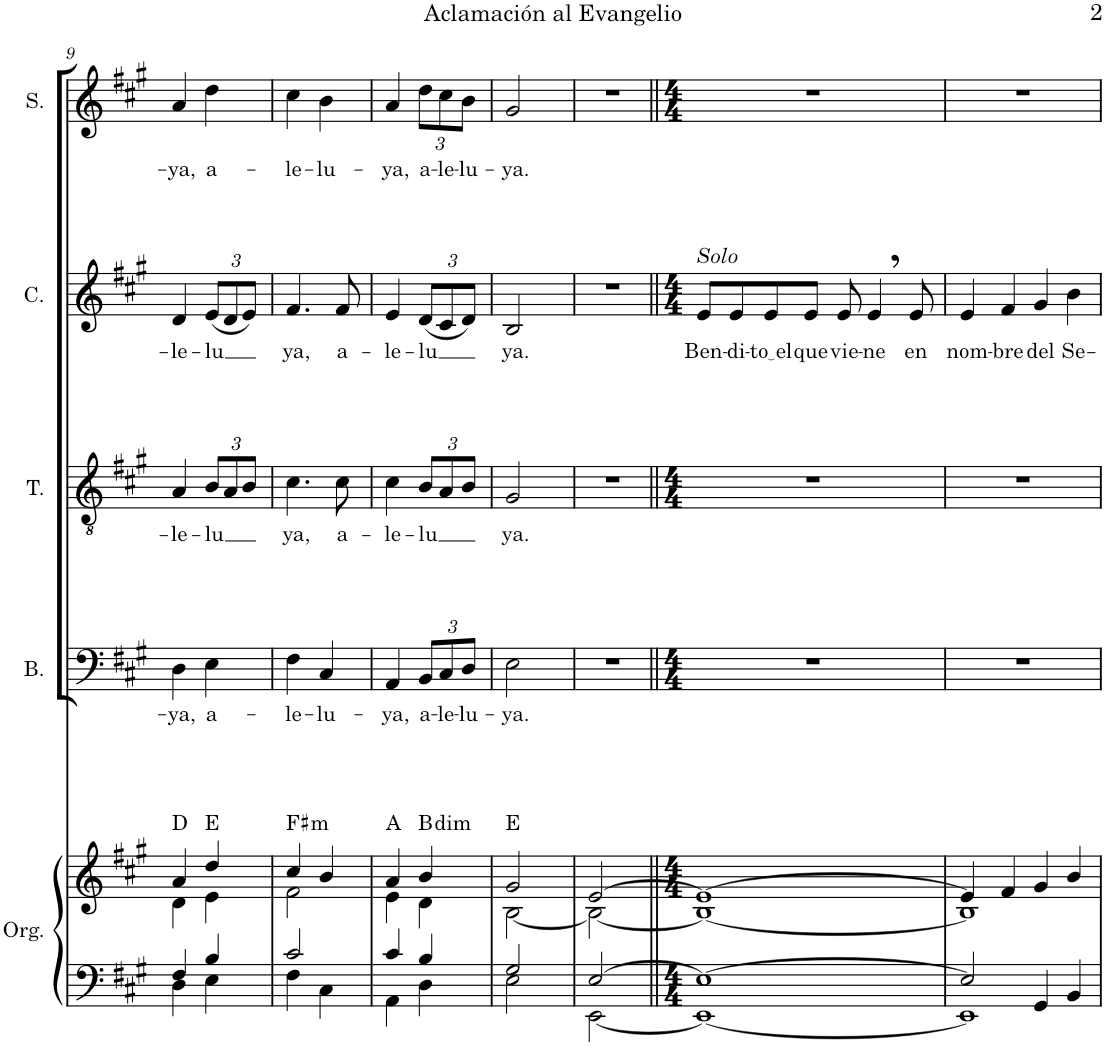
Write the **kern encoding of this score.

**kern	**kern	**harte	**kern	**text	**kern	**text	**kern	**text	**kern	**text
*part5	*part5	*part5	*part4	*part4	*part3	*part3	*part2	*part2	*part1	*part1
*staff6	*staff5	*	*staff4	*staff4	*staff3	*staff3	*staff2	*staff2	*staff1	*staff1
*I"Órgano	*	*	*I"Bajo	*	*I"Tenor	*	*I"Contralto	*	*I"Soprano	*
*	*	*	*I'B.	*	*I'T.	*	*I'C.	*	*I'S.	*
!!LO:PB:g=z
*clefF4	*clefG2	*	*clefF4	*	*clefGv2	*	*clefG2	*	*clefG2	*
*k[f#c#g#]	*k[f#c#g#]	*	*k[f#c#g#]	*	*k[f#c#g#]	*	*k[f#c#g#]	*	*k[f#c#g#]	*
*M2/4	*M2/4	*	*M2/4	*	*M2/4	*	*M2/4	*	*M2/4	*
=9	=9	=9	=9	=9	=9	=9	=9	=9	=9	=9
*^	*^	*	*	*	*	*	*	*	*	*
!	!	!	!	!	!	!LO:LY:b	!	!LO:LY:b	!	!LO:LY:b	!	!LO:LY:b
4F#/	4D\	4a/	4d\	D:maj	4D\	-ya,	4A/	-le-	4d/	-le-	4a/	-ya,
!	!	!	!	!	!	!LO:LY:b	!	!	!	!	!	!
*	*	*	*	*	*	*	*Xbrackettup	*	*	*	*	*
!	!	!	!	!	!	!	!	!LO:LY:b	!	!	!	!
*	*	*	*	*	*	*	*	*	*Xbrackettup	*	*	*
!	!	!	!	!	!	!	!	!	!	!LO:LY:b	!	!LO:LY:b
4B/	4E\	4dd/	4e\	E:maj	4E\	a-	12B/L	-lu	(12e/L	-lu	4dd\	a-
.	.	.	.	.	.	.	12A/	.	12d/	.	.	.
.	.	.	.	.	.	.	12B/J	.	12e/J)	.	.	.
=10	=10	=10	=10	=10	=10	=10	=10	=10	=10	=10	=10	=10
!	!	!	!	!LO:H:kt=m	!	!LO:LY:b	!	!LO:LY:b	!	!LO:LY:b	!	!LO:LY:b
2c#/	4F#\	4cc#/	2f#\	F#:min	4F#\	-le-	4.c#\	ya,	4.f#/	ya,	4cc#\	-le-
!	!	!	!	!	!	!LO:LY:b	!	!	!	!	!	!LO:LY:b
.	4C#\	4b/	.	.	4C#/	-lu-	.	.	.	.	4b\	-lu-
!	!	!	!	!	!	!	!	!LO:LY:b	!	!LO:LY:b	!	!
.	.	.	.	.	.	.	8c#\	a-	8f#/	a-	.	.
=11	=11	=11	=11	=11	=11	=11	=11	=11	=11	=11	=11	=11
!	!	!	!	!	!	!LO:LY:b	!	!LO:LY:b	!	!LO:LY:b	!	!LO:LY:b
4c#/	4AA\	4a/	4e\	A:maj	4AA/	-ya,	4c#\	-le-	4e/	-le-	4a/	-ya,
*	*	*	*	*	*Xbrackettup	*	*	*	*	*	*	*
!	!	!	!	!	!	!LO:LY:b	!	!LO:LY:b	!	!LO:LY:b	!	!
*	*	*	*	*	*	*	*	*	*	*	*Xbrackettup	*
!	!	!	!	!LO:H:kt=dim	!	!	!	!	!	!	!	!LO:LY:b
4B/	4D\	4b/	4d\	B:dim	12BB/L	a-	12B/L	-lu	(12d/L	-lu	12dd\L	a-
!	!	!	!	!	!	!LO:LY:b	!	!	!	!	!	!LO:LY:b
.	.	.	.	.	12C#/	-le-	12A/	.	12c#/	.	12cc#\	-le-
!	!	!	!	!	!	!LO:LY:b	!	!	!	!	!	!LO:LY:b
.	.	.	.	.	12D/J	-lu-	12B/J	.	12d/J)	.	12b\J	-lu-
=12	=12	=12	=12	=12	=12	=12	=12	=12	=12	=12	=12	=12
!	!	!	!	!	!	!LO:LY:b	!	!LO:LY:b	!	!LO:LY:b	!	!LO:LY:b
2G#/	2E\	2g#/	[2B\	E:maj	2E\	-ya.	2G#/	ya.	2B/	ya.	2g#/	-ya.
=13	=13	=13	=13	=13	=13	=13	=13	=13	=13	=13	=13	=13
[2E/	[2EE\	[2e/	2B\_	.	2r	.	2r	.	2r	.	2r	.
=14||	=14||	=14||	=14||	=14||	=14||	=14||	=14||	=14||	=14||	=14||	=14||	=14||
*M4/4	*	*M4/4	*	*	*M4/4	*	*M4/4	*	*M4/4	*	*M4/4	*
!	!	!	!	!	!	!	!	!	!LO:TX:a:i:t=Solo	!	!	!
!	!	!	!	!	!	!	!	!	!	!LO:LY:b	!	!
1E_	1EE_	1e_	1B_	.	1r	.	1r	.	8e/L	Ben-	1r	.
!	!	!	!	!	!	!	!	!	!	!LO:LY:b	!	!
.	.	.	.	.	.	.	.	.	8e/	-di-	.	.
!	!	!	!	!	!	!	!	!	!	!LO:LY:b	!	!
.	.	.	.	.	.	.	.	.	8e/	to el	.	.
!	!	!	!	!	!	!	!	!	!	!LO:LY:b	!	!
.	.	.	.	.	.	.	.	.	8e/J	que	.	.
!	!	!	!	!	!	!	!	!	!	!LO:LY:b	!	!
.	.	.	.	.	.	.	.	.	8e/	vie-	.	.
!	!	!	!	!	!	!	!	!	!	!LO:LY:b	!	!
.	.	.	.	.	.	.	.	.	4e,/	-ne	.	.
!	!	!	!	!	!	!	!	!	!	!LO:LY:b	!	!
.	.	.	.	.	.	.	.	.	8e/	en	.	.
=15	=15	=15	=15	=15	=15	=15	=15	=15	=15	=15	=15	=15
!	!	!	!	!	!	!	!	!	!	!LO:LY:b	!	!
2E/]	1EE]	4e/]	1B]	.	1r	.	1r	.	4e/	nom-	1r	.
!	!	!	!	!	!	!	!	!	!	!LO:LY:b	!	!
.	.	4f#/	.	.	.	.	.	.	4f#/	-bre	.	.
!	!	!	!	!	!	!	!	!	!	!LO:LY:b	!	!
4GG#/	.	4g#/	.	.	.	.	.	.	4g#/	del	.	.
!	!	!	!	!	!	!	!	!	!	!LO:LY:b	!	!
4BB/	.	4b/	.	.	.	.	.	.	4b\	Se-	.	.
*v	*v	*	*	*	*	*	*	*	*	*	*	*
*	*v	*v	*	*	*	*	*	*	*	*	*
=	=	=	=	=	=	=	=	=	=	=
*-	*-	*-	*-	*-	*-	*-	*-	*-	*-	*-
